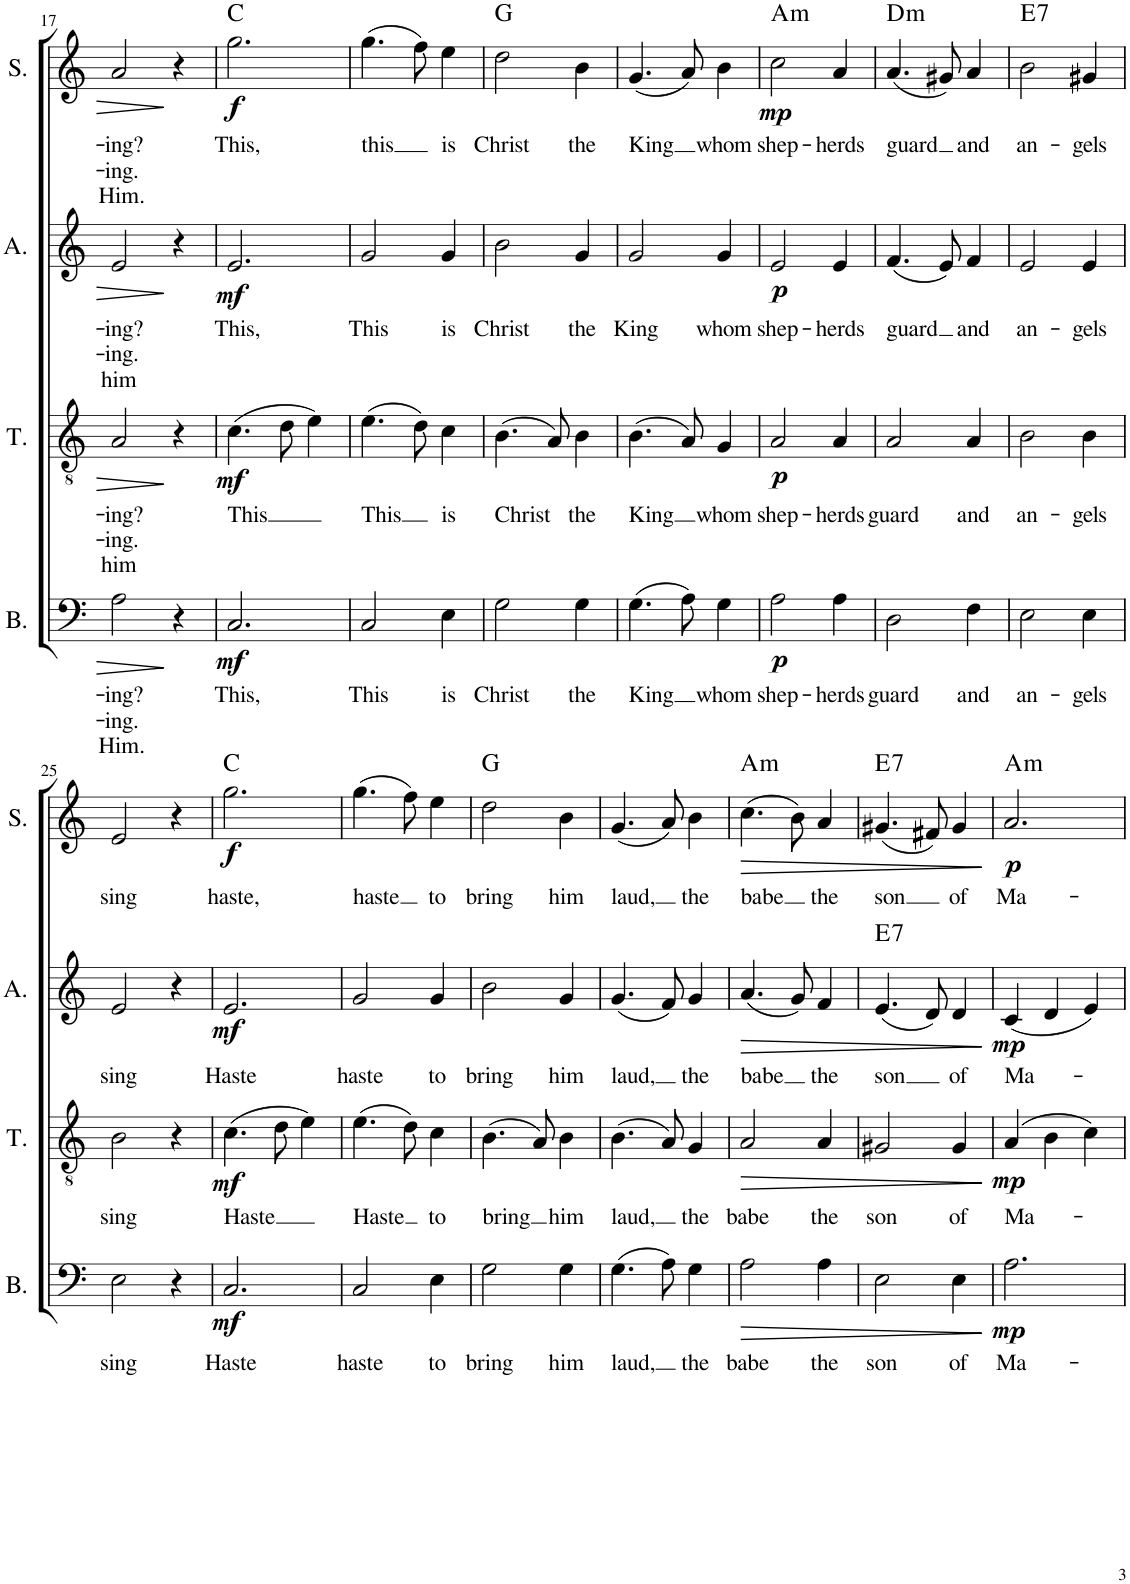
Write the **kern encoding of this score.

**kern	**text	**text	**text	**dynam	**kern	**text	**text	**text	**dynam	**kern	**text	**text	**text	**dynam	**harte	**kern	**text	**text	**text	**dynam	**harte
*part4	*part4	*part4	*part4	*part4	*part3	*part3	*part3	*part3	*part3	*part2	*part2	*part2	*part2	*part2	*part2	*part1	*part1	*part1	*part1	*part1	*part1
*staff4	*staff4	*staff4	*staff4	*staff4	*staff3	*staff3	*staff3	*staff3	*staff3	*staff2	*staff2	*staff2	*staff2	*staff2	*	*staff1	*staff1	*staff1	*staff1	*staff1	*
*I"Bass	*	*	*	*	*I"Tenor	*	*	*	*	*I"Alto	*	*	*	*	*	*I"Soprano	*	*	*	*	*
*I'B.	*	*	*	*	*I'T.	*	*	*	*	*I'A.	*	*	*	*	*	*I'S.	*	*	*	*	*
!!LO:PB:g=z
*clefF4	*	*	*	*	*clefGv2	*	*	*	*	*clefG2	*	*	*	*	*	*clefG2	*	*	*	*	*
*k[]	*	*	*	*	*k[]	*	*	*	*	*k[]	*	*	*	*	*	*k[]	*	*	*	*	*
*M3/4	*	*	*	*	*M3/4	*	*	*	*	*M3/4	*	*	*	*	*	*M3/4	*	*	*	*	*
=17	=17	=17	=17	=17	=17	=17	=17	=17	=17	=17	=17	=17	=17	=17	=17	=17	=17	=17	=17	=17	=17
!	!LO:LY:b	!LO:LY:b	!LO:LY:b	!	!	!LO:LY:b	!LO:LY:b	!LO:LY:b	!	!	!LO:LY:b	!LO:LY:b	!LO:LY:b	!	!	!	!LO:LY:b	!LO:LY:b	!LO:LY:b	!	!
2A\	-ing?	-ing.	Him.	.	2A/	-ing?	-ing.	him	.	2e/	-ing?	-ing.	him	.	.	2a/	-ing?	-ing.	Him.	.	.
4r	.	.	.	.	4r	.	.	.	.	4r	.	.	.	.	.	4r	.	.	.	.	.
=18	=18	=18	=18	=18	=18	=18	=18	=18	=18	=18	=18	=18	=18	=18	=18	=18	=18	=18	=18	=18	=18
!	!LO:LY:b	!	!	!LO:DY:b	!	!LO:LY:b	!	!	!LO:DY:b	!	!LO:LY:b	!	!	!LO:DY:b	!	!	!LO:LY:b	!	!	!LO:DY:b	!
2.C/	This,	.	.	mf	(4.c\	This	.	.	mf	2.e/	This,	.	.	mf	.	2.gg\	This,	.	.	f	C:maj
.	.	.	.	.	8d\	.	.	.	.	.	.	.	.	.	.	.	.	.	.	.	.
.	.	.	.	.	4e\)	.	.	.	.	.	.	.	.	.	.	.	.	.	.	.	.
=19	=19	=19	=19	=19	=19	=19	=19	=19	=19	=19	=19	=19	=19	=19	=19	=19	=19	=19	=19	=19	=19
!	!LO:LY:b	!	!	!	!	!LO:LY:b	!	!	!	!	!LO:LY:b	!	!	!	!	!	!LO:LY:b	!	!	!	!
2C/	This	.	.	.	(4.e\	This	.	.	.	2g/	This	.	.	.	.	(4.gg\	this	.	.	.	.
.	.	.	.	.	8d\)	.	.	.	.	.	.	.	.	.	.	8ff\)	.	.	.	.	.
!	!LO:LY:b	!	!	!	!	!LO:LY:b	!	!	!	!	!LO:LY:b	!	!	!	!	!	!LO:LY:b	!	!	!	!
4E\	is	.	.	.	4c\	is	.	.	.	4g/	is	.	.	.	.	4ee\	is	.	.	.	.
=20	=20	=20	=20	=20	=20	=20	=20	=20	=20	=20	=20	=20	=20	=20	=20	=20	=20	=20	=20	=20	=20
!	!LO:LY:b	!	!	!	!	!LO:LY:b	!	!	!	!	!LO:LY:b	!	!	!	!	!	!LO:LY:b	!	!	!	!
2G\	Christ	.	.	.	(4.B\	Christ	.	.	.	2b\	Christ	.	.	.	.	2dd\	Christ	.	.	.	G:maj
.	.	.	.	.	8A/)	.	.	.	.	.	.	.	.	.	.	.	.	.	.	.	.
!	!LO:LY:b	!	!	!	!	!LO:LY:b	!	!	!	!	!LO:LY:b	!	!	!	!	!	!LO:LY:b	!	!	!	!
4G\	the	.	.	.	4B\	the	.	.	.	4g/	the	.	.	.	.	4b\	the	.	.	.	.
=21	=21	=21	=21	=21	=21	=21	=21	=21	=21	=21	=21	=21	=21	=21	=21	=21	=21	=21	=21	=21	=21
!	!LO:LY:b	!	!	!	!	!LO:LY:b	!	!	!	!	!LO:LY:b	!	!	!	!	!	!LO:LY:b	!	!	!	!
(4.G\	King	.	.	.	(4.B\	King	.	.	.	2g/	King	.	.	.	.	(4.g/	King	.	.	.	.
8A\)	.	.	.	.	8A/)	.	.	.	.	.	.	.	.	.	.	8a/)	.	.	.	.	.
!	!LO:LY:b	!	!	!	!	!LO:LY:b	!	!	!	!	!LO:LY:b	!	!	!	!	!	!LO:LY:b	!	!	!	!
4G\	whom	.	.	.	4G/	whom	.	.	.	4g/	whom	.	.	.	.	4b\	whom	.	.	.	.
=22	=22	=22	=22	=22	=22	=22	=22	=22	=22	=22	=22	=22	=22	=22	=22	=22	=22	=22	=22	=22	=22
!	!LO:LY:b	!	!	!LO:DY:b	!	!LO:LY:b	!	!	!LO:DY:b	!	!LO:LY:b	!	!	!LO:DY:b	!	!	!LO:LY:b	!	!	!LO:DY:b	!LO:H:kt=m
2A\	shep-	.	.	p	2A/	shep-	.	.	p	2e/	shep-	.	.	p	.	2cc\	shep-	.	.	mp	A:min
!	!LO:LY:b	!	!	!	!	!LO:LY:b	!	!	!	!	!LO:LY:b	!	!	!	!	!	!LO:LY:b	!	!	!	!
4A\	-herds	.	.	.	4A/	-herds	.	.	.	4e/	-herds	.	.	.	.	4a/	-herds	.	.	.	.
=23	=23	=23	=23	=23	=23	=23	=23	=23	=23	=23	=23	=23	=23	=23	=23	=23	=23	=23	=23	=23	=23
!	!LO:LY:b	!	!	!	!	!LO:LY:b	!	!	!	!	!LO:LY:b	!	!	!	!	!	!LO:LY:b	!	!	!	!LO:H:kt=m
2D\	guard	.	.	.	2A/	guard	.	.	.	(4.f/	guard	.	.	.	.	(4.a/	guard	.	.	.	D:min
.	.	.	.	.	.	.	.	.	.	8e/)	.	.	.	.	.	8g#X/)	.	.	.	.	.
!	!LO:LY:b	!	!	!	!	!LO:LY:b	!	!	!	!	!LO:LY:b	!	!	!	!	!	!LO:LY:b	!	!	!	!
4F\	and	.	.	.	4A/	and	.	.	.	4f/	and	.	.	.	.	4a/	and	.	.	.	.
=24	=24	=24	=24	=24	=24	=24	=24	=24	=24	=24	=24	=24	=24	=24	=24	=24	=24	=24	=24	=24	=24
!	!LO:LY:b	!	!	!	!	!LO:LY:b	!	!	!	!	!LO:LY:b	!	!	!	!	!	!LO:LY:b	!	!	!	!LO:H:kt=7
2E\	an-	.	.	.	2B\	an-	.	.	.	2e/	an-	.	.	.	.	2b\	an-	.	.	.	E:7
!	!LO:LY:b	!	!	!	!	!LO:LY:b	!	!	!	!	!LO:LY:b	!	!	!	!	!	!LO:LY:b	!	!	!	!
4E\	-gels	.	.	.	4B\	-gels	.	.	.	4e/	-gels	.	.	.	.	4g#X/	-gels	.	.	.	.
!!LO:LB:g=z
=25	=25	=25	=25	=25	=25	=25	=25	=25	=25	=25	=25	=25	=25	=25	=25	=25	=25	=25	=25	=25	=25
!	!LO:LY:b	!	!	!	!	!LO:LY:b	!	!	!	!	!LO:LY:b	!	!	!	!	!	!LO:LY:b	!	!	!	!
2E\	sing	.	.	.	2B\	sing	.	.	.	2e/	sing	.	.	.	.	2e/	sing	.	.	.	.
4r	.	.	.	.	4r	.	.	.	.	4r	.	.	.	.	.	4r	.	.	.	.	.
=26	=26	=26	=26	=26	=26	=26	=26	=26	=26	=26	=26	=26	=26	=26	=26	=26	=26	=26	=26	=26	=26
!	!LO:LY:b	!	!	!LO:DY:b	!	!LO:LY:b	!	!	!LO:DY:b	!	!LO:LY:b	!	!	!LO:DY:b	!	!	!LO:LY:b	!	!	!LO:DY:b	!
2.C/	Haste	.	.	mf	(4.c\	Haste	.	.	mf	2.e/	Haste	.	.	mf	.	2.gg\	haste,	.	.	f	C:maj
.	.	.	.	.	8d\	.	.	.	.	.	.	.	.	.	.	.	.	.	.	.	.
.	.	.	.	.	4e\)	.	.	.	.	.	.	.	.	.	.	.	.	.	.	.	.
=27	=27	=27	=27	=27	=27	=27	=27	=27	=27	=27	=27	=27	=27	=27	=27	=27	=27	=27	=27	=27	=27
!	!LO:LY:b	!	!	!	!	!LO:LY:b	!	!	!	!	!LO:LY:b	!	!	!	!	!	!LO:LY:b	!	!	!	!
2C/	haste	.	.	.	(4.e\	Haste	.	.	.	2g/	haste	.	.	.	.	(4.gg\	haste	.	.	.	.
.	.	.	.	.	8d\)	.	.	.	.	.	.	.	.	.	.	8ff\)	.	.	.	.	.
!	!LO:LY:b	!	!	!	!	!LO:LY:b	!	!	!	!	!LO:LY:b	!	!	!	!	!	!LO:LY:b	!	!	!	!
4E\	to	.	.	.	4c\	to	.	.	.	4g/	to	.	.	.	.	4ee\	to	.	.	.	.
=28	=28	=28	=28	=28	=28	=28	=28	=28	=28	=28	=28	=28	=28	=28	=28	=28	=28	=28	=28	=28	=28
!	!LO:LY:b	!	!	!	!	!LO:LY:b	!	!	!	!	!LO:LY:b	!	!	!	!	!	!LO:LY:b	!	!	!	!
2G\	bring	.	.	.	(4.B\	bring	.	.	.	2b\	bring	.	.	.	.	2dd\	bring	.	.	.	G:maj
.	.	.	.	.	8A/)	.	.	.	.	.	.	.	.	.	.	.	.	.	.	.	.
!	!LO:LY:b	!	!	!	!	!LO:LY:b	!	!	!	!	!LO:LY:b	!	!	!	!	!	!LO:LY:b	!	!	!	!
4G\	him	.	.	.	4B\	him	.	.	.	4g/	him	.	.	.	.	4b\	him	.	.	.	.
=29	=29	=29	=29	=29	=29	=29	=29	=29	=29	=29	=29	=29	=29	=29	=29	=29	=29	=29	=29	=29	=29
!	!LO:LY:b	!	!	!	!	!LO:LY:b	!	!	!	!	!LO:LY:b	!	!	!	!	!	!LO:LY:b	!	!	!	!
(4.G\	laud,	.	.	.	(4.B\	laud,	.	.	.	(4.g/	laud,	.	.	.	.	(4.g/	laud,	.	.	.	.
8A\)	.	.	.	.	8A/)	.	.	.	.	8f/)	.	.	.	.	.	8a/)	.	.	.	.	.
!	!LO:LY:b	!	!	!	!	!LO:LY:b	!	!	!	!	!LO:LY:b	!	!	!	!	!	!LO:LY:b	!	!	!	!
4G\	the	.	.	.	4G/	the	.	.	.	4g/	the	.	.	.	.	4b\	the	.	.	.	.
=30	=30	=30	=30	=30	=30	=30	=30	=30	=30	=30	=30	=30	=30	=30	=30	=30	=30	=30	=30	=30	=30
!	!LO:LY:b	!	!	!LO:HP:b	!	!LO:LY:b	!	!	!LO:HP:b	!	!LO:LY:b	!	!	!LO:HP:b	!	!	!LO:LY:b	!	!	!LO:HP:b	!LO:H:kt=m
2A\	babe	.	.	>	2A/	babe	.	.	>	(4.a/	babe	.	.	>	.	(4.cc\	babe	.	.	>	A:min
.	.	.	.	.	.	.	.	.	.	8g/)	.	.	.	.	.	8b\)	.	.	.	.	.
!	!LO:LY:b	!	!	!	!	!LO:LY:b	!	!	!	!	!LO:LY:b	!	!	!	!	!	!LO:LY:b	!	!	!	!
4A\	the	.	.	.	4A/	the	.	.	.	4f/	the	.	.	.	.	4a/	the	.	.	.	.
=31	=31	=31	=31	=31	=31	=31	=31	=31	=31	=31	=31	=31	=31	=31	=31	=31	=31	=31	=31	=31	=31
!	!LO:LY:b	!	!	!	!	!LO:LY:b	!	!	!	!	!LO:LY:b	!	!	!	!LO:H:kt=7	!	!LO:LY:b	!	!	!	!LO:H:kt=7
2E\	son	.	.	.	2G#X/	son	.	.	.	(4.e/	son	.	.	.	E:7	(4.g#X/	son	.	.	.	E:7
.	.	.	.	.	.	.	.	.	.	8d/)	.	.	.	.	.	8f#X/)	.	.	.	.	.
!	!LO:LY:b	!	!	!	!	!LO:LY:b	!	!	!	!	!LO:LY:b	!	!	!	!	!	!LO:LY:b	!	!	!	!
4E\	of	.	.	.	4G#/	of	.	.	.	4d/	of	.	.	.	.	4g#/	of	.	.	.	.
.	.	.	.	]	.	.	.	.	]	.	.	.	.	]	.	.	.	.	.	]	.
=32	=32	=32	=32	=32	=32	=32	=32	=32	=32	=32	=32	=32	=32	=32	=32	=32	=32	=32	=32	=32	=32
!	!LO:LY:b	!	!	!LO:DY:b	!	!LO:LY:b	!	!	!LO:DY:b	!	!LO:LY:b	!	!	!LO:DY:b	!	!	!LO:LY:b	!	!	!LO:DY:b	!LO:H:kt=m
2.A\	Ma-	.	.	mp	(4A/	Ma-	.	.	mp	(4c/	Ma-	.	.	mp	.	2.a/	Ma-	.	.	p	A:min
.	.	.	.	.	4B\	.	.	.	.	4d/	.	.	.	.	.	.	.	.	.	.	.
.	.	.	.	.	4c\)	.	.	.	.	4e/)	.	.	.	.	.	.	.	.	.	.	.
=	=	=	=	=	=	=	=	=	=	=	=	=	=	=	=	=	=	=	=	=	=
*-	*-	*-	*-	*-	*-	*-	*-	*-	*-	*-	*-	*-	*-	*-	*-	*-	*-	*-	*-	*-	*-
